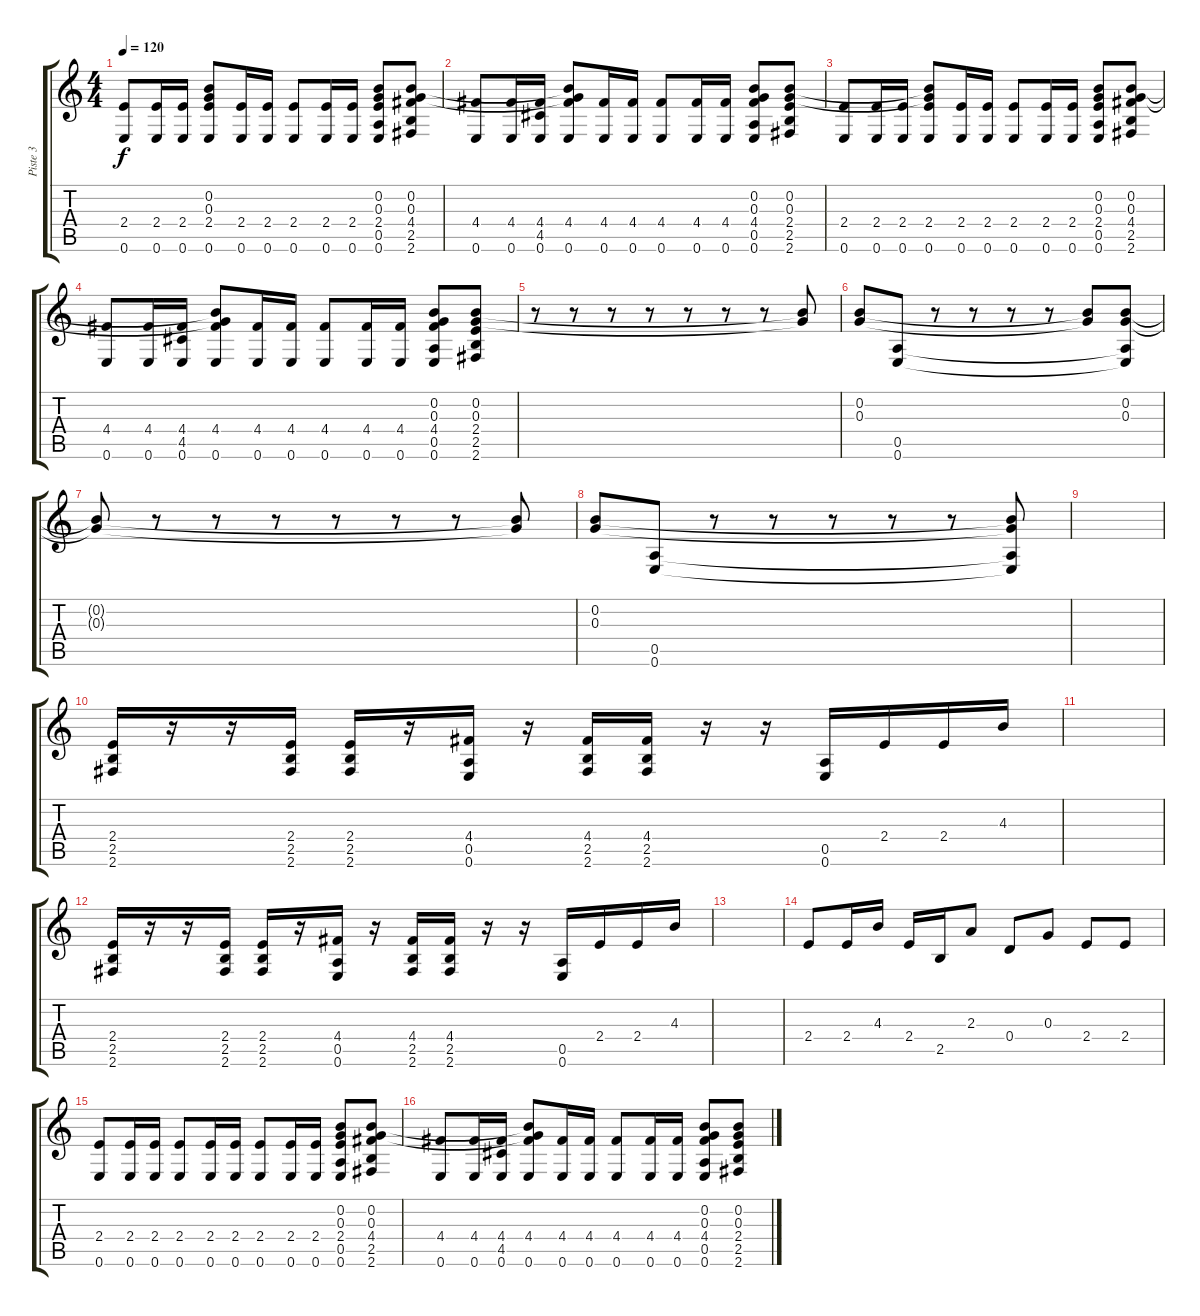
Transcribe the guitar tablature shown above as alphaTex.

\track ("Piste 3" "Piste 3") {instrument overdrivenguitar}
\staff {score tabs}
\tuning (E4 B3 G3 D3 A2 E2) {hide}
\ts (4 4)
\tempo 120
\clef g2
\ks c
(2.4 0.6).8{dy f volume 16} (2.4 0.6).16 (2.4 0.6).16 (0.2{t} 0.3{t} 2.4 0.6).8 (2.4 0.6).16 (2.4 0.6).16 (2.4 0.6).8 (2.4 0.6).16 (2.4 0.6).16 (0.2 0.3 2.4 0.5 0.6).8 (0.2 0.3 4.4 2.5 2.6).8 |
(4.4 0.6).8 (4.4 0.6).16 (4.4 4.5 0.6).16 (0.2{t} 0.3{t} 4.4 0.6).8 (4.4 0.6).16 (4.4 0.6).16 (4.4 0.6).8 (4.4 0.6).16 (4.4 0.6).16 (0.2 0.3 4.4 0.5 0.6).8 (0.2 0.3 2.4 2.5 2.6).8 |
(2.4 0.6).8{volume 16} (2.4 0.6).16 (2.4 0.6).16 (0.2{t} 0.3{t} 2.4 0.6).8 (2.4 0.6).16 (2.4 0.6).16 (2.4 0.6).8 (2.4 0.6).16 (2.4 0.6).16 (0.2 0.3 2.4 0.5 0.6).8 (0.2 0.3 4.4 2.5 2.6).8 |
(4.4 0.6).8 (4.4 0.6).16 (4.4 4.5 0.6).16 (0.2{t} 0.3{t} 4.4 0.6).8 (4.4 0.6).16 (4.4 0.6).16 (4.4 0.6).8 (4.4 0.6).16 (4.4 0.6).16 (0.2 0.3 4.4 0.5 0.6).8 (0.2 0.3 2.4 2.5 2.6).8 |
r.8 r.8 r.8 r.8 r.8 r.8 r.8 (0.2{t} 0.3{t}).8 |
(0.2 0.3).8 (0.5 0.6).8 r.8 r.8 r.8 r.8 (0.2{t} 0.3{t}).8 (0.2 0.3 0.5{t} 0.6{t}).8 |
(0.2{t} 0.3{t}).8 r.8 r.8 r.8 r.8 r.8 r.8 (0.2{t} 0.3{t}).8 |
(0.2 0.3).8 (0.5 0.6).8 r.8 r.8 r.8 r.8 r.8 (0.2{t} 0.3{t} 0.5{t} 0.6{t}).8 |
|
(2.4 2.5 2.6).16 r.16 r.16 (2.4 2.5 2.6).16 (2.4 2.5 2.6).16 r.16 (4.4 0.5 0.6).16 r.16 (4.4 2.5 2.6).16 (4.4 2.5 2.6).16 r.16 r.16 (0.5 0.6).16 2.4.16 2.4.16 4.3.16 |
|
(2.4 2.5 2.6).16 r.16 r.16 (2.4 2.5 2.6).16 (2.4 2.5 2.6).16 r.16 (4.4 0.5 0.6).16 r.16 (4.4 2.5 2.6).16 (4.4 2.5 2.6).16 r.16 r.16 (0.5 0.6).16 2.4.16 2.4.16 4.3.16 |
|
2.4.8{volume 13} 2.4.16 4.3.16 2.4.16 2.5.16 2.3.8 0.4.8 0.3.8 2.4.8 2.4.8 |
(2.4 0.6).8{volume 16} (2.4 0.6).16 (2.4 0.6).16 (2.4 0.6).8 (2.4 0.6).16 (2.4 0.6).16 (2.4 0.6).8 (2.4 0.6).16 (2.4 0.6).16 (0.2 0.3 2.4 0.5 0.6).8 (0.2 0.3 4.4 2.5 2.6).8 |
(4.4 0.6).8 (4.4 0.6).16 (4.4 4.5 0.6).16 (0.2{t} 0.3{t} 4.4 0.6).8 (4.4 0.6).16 (4.4 0.6).16 (4.4 0.6).8 (4.4 0.6).16 (4.4 0.6).16 (0.2 0.3 4.4 0.5 0.6).8 (0.2 0.3 2.4 2.5 2.6).8
